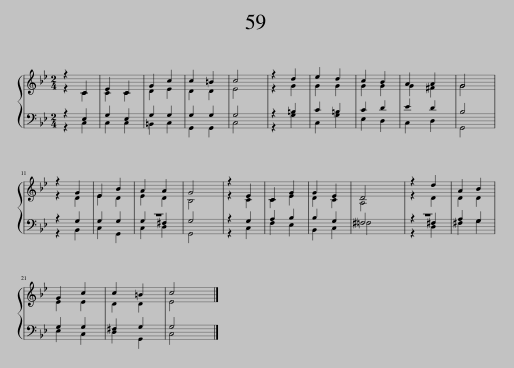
X:1
%%score { ( 1 2 ) | ( 3 4 ) }
L:1/8
M:2/4
I:linebreak $
K:Bb
V:1 treble
V:2 treble
V:3 bass
V:4 bass
V:1
 z2 C2 | E2 C2 | G2 c2 | c2 =B2 | c4 | %5
 z2 d2 | e2 d2 | c2 B2 | A2 A2 | G4 |$ %10
 z2 G2 | E2 B2 | A2 A2 | G4 | z2 E2 | %15
 C2 G2 | G2 E2 | D4 | z2 d2 | A2 B2 |$ %20
 G2 c2 | c2 =B2 | c4 |] %23
V:2
 z2 C2 | C2 C2 | D2 E2 | D2 D2 | E4 | %5
 z2 G2 | G2 G2 | G2 G2 | G2 ^F2 | G4 |$ %10
 z2 D2 | E2 D2 | E2 D2 | B,4 | z2 C2 | %15
 C2 E2 | D2 C2 | A,4 | z2 D2 | D2 D2 |$ %20
 E2 E2 | D2 D2 | E4 |] %23
V:3
 z2 E,2 | G,2 E,2 | G,2 G,2 | G,2 G,2 | G,4 | %5
 z2 =B,2 | C2 =B,2 | C2 D2 | E2 D2 | B,4 |$ %10
 z2 G,2 | G,2 G,2 | G,2 ^F,2 | G,4 | z2 G,2 | %15
 A,2 B,2 | B,2 G,2 | ^F,4 | z2 ^F,2 | A,2 G,2 |$ %20
 G,2 G,2 | ^F,2 G,2 | G,4 |] %23
V:4
 z2 C,2 | C,2 C,2 | =B,,2 C,2 | G,,2 G,,2 | C,4 | %5
 z2 G,2 | C,2 G,2 | E,2 D,2 | C,2 D,2 | G,,4 |$ %10
 z2 B,,2 | C,2 G,,2 | C,2 D,2 | G,,4 | z2 C,2 | %15
 F,2 E,2 | B,,2 C,2 | =F,4 | z2 D,2 | ^F,2 G,2 |$ %20
 E,2 C,2 | D,2 G,,2 | C,4 |] %23
